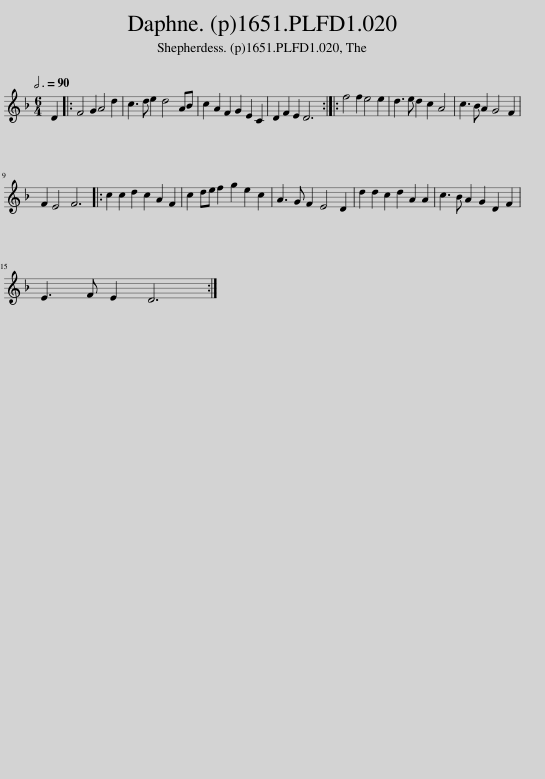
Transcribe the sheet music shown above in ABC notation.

X:1
L:1/8
Q:3/4=90
M:6/4
I:linebreak $
K:Dmin
V:1 treble
V:1
 D2 |: F4 G2 A4 d2 | c3 d e2 d4 AB | c2 A2 F2 G2 E2 C2 | D2 F2 E2 D6 :: %5
 f4 f2 e4 e2 | d3 e d2 c2 A4 | c3 B A2 G4 F2 |$ F2 E4 F6 |: c2 c2 d2 c2 A2 F2 | %10
 c2 de f2 g2 e2 c2 | A3 G F2 E4 D2 | d2 d2 c2 d2 A2 A2 | c3 B A2 G2 D2 F2 |$ E3 F E2 D6 :| %15
